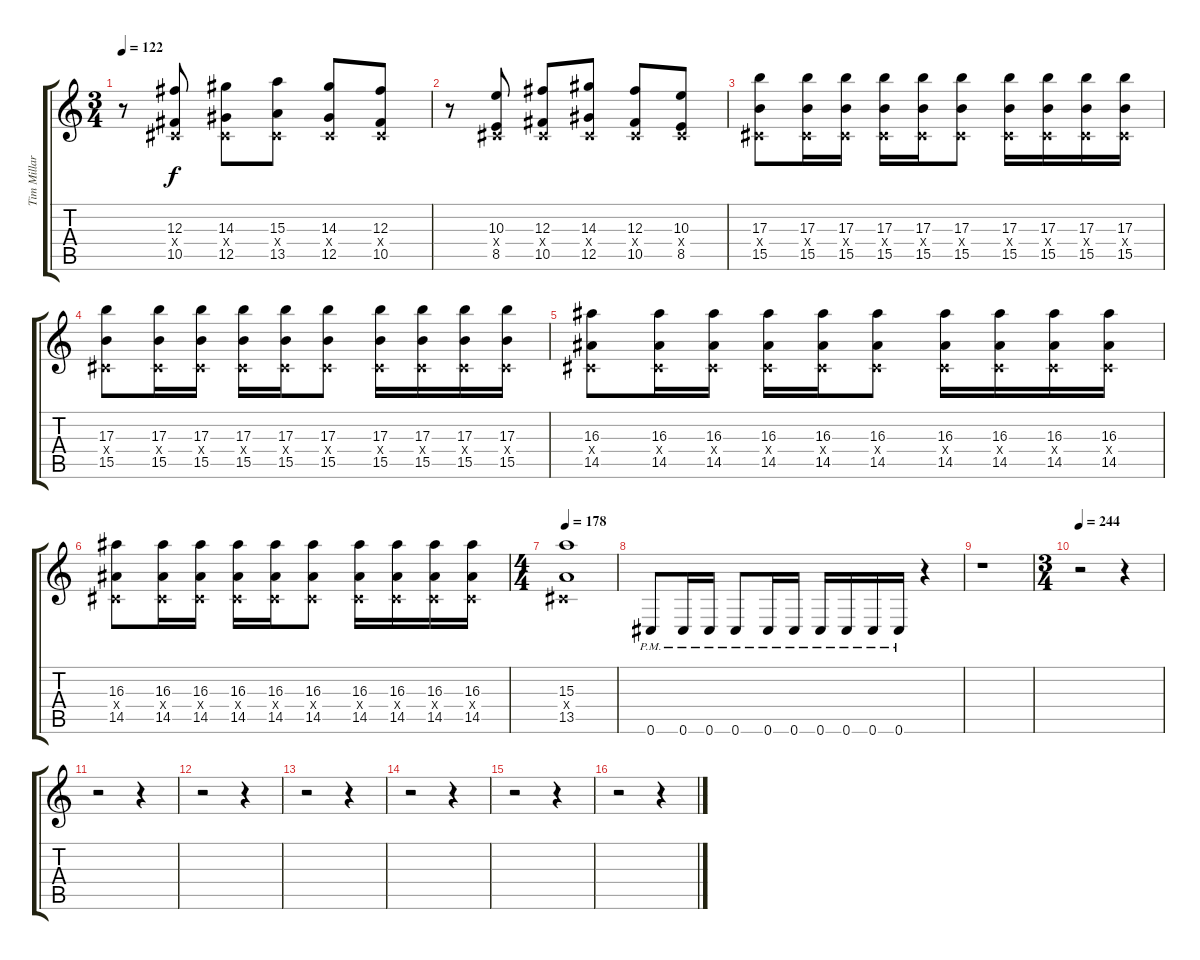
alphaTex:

\track ("Tim Millar" "Tim Millar") {instrument distortionguitar}
\staff {score tabs}
\tuning (Eb4 Bb3 Gb3 Db3 Ab2 Db2) {hide}
\ts (3 4)
\tempo 122
\clef g2
\ks c
r.8{dy f} (12.3 0.4{x} 10.5).8 (14.3 0.4{x} 12.5).8 (15.3 0.4{x} 13.5).8 (14.3 0.4{x} 12.5).8 (12.3 0.4{x} 10.5).8 |
r.8 (10.3 0.4{x} 8.5).8 (12.3 0.4{x} 10.5).8 (14.3 0.4{x} 12.5).8 (12.3 0.4{x} 10.5).8 (10.3 0.4{x} 8.5).8 |
(17.3 0.4{x} 15.5).8 (17.3 0.4{x} 15.5).16 (17.3 0.4{x} 15.5).16 (17.3 0.4{x} 15.5).16 (17.3 0.4{x} 15.5).16 (17.3 0.4{x} 15.5).8 (17.3 0.4{x} 15.5).16 (17.3 0.4{x} 15.5).16 (17.3 0.4{x} 15.5).16 (17.3 0.4{x} 15.5).16 |
(17.3 0.4{x} 15.5).8 (17.3 0.4{x} 15.5).16 (17.3 0.4{x} 15.5).16 (17.3 0.4{x} 15.5).16 (17.3 0.4{x} 15.5).16 (17.3 0.4{x} 15.5).8 (17.3 0.4{x} 15.5).16 (17.3 0.4{x} 15.5).16 (17.3 0.4{x} 15.5).16 (17.3 0.4{x} 15.5).16 |
(16.3 0.4{x} 14.5).8 (16.3 0.4{x} 14.5).16 (16.3 0.4{x} 14.5).16 (16.3 0.4{x} 14.5).16 (16.3 0.4{x} 14.5).16 (16.3 0.4{x} 14.5).8 (16.3 0.4{x} 14.5).16 (16.3 0.4{x} 14.5).16 (16.3 0.4{x} 14.5).16 (16.3 0.4{x} 14.5).16 |
(16.3 0.4{x} 14.5).8 (16.3 0.4{x} 14.5).16 (16.3 0.4{x} 14.5).16 (16.3 0.4{x} 14.5).16 (16.3 0.4{x} 14.5).16 (16.3 0.4{x} 14.5).8 (16.3 0.4{x} 14.5).16 (16.3 0.4{x} 14.5).16 (16.3 0.4{x} 14.5).16 (16.3 0.4{x} 14.5).16 |
\ts (4 4)
\tempo 178
(15.3 0.4{x} 13.5).1 |
0.6{pm}.8 0.6{pm}.16 0.6{pm}.16 0.6{pm}.8 0.6{pm}.16 0.6{pm}.16 0.6{pm}.16 0.6{pm}.16 0.6{pm}.16 0.6{pm}.16 r.4 |
r.1 |
\ts (3 4)
\tempo 244
r.2 r.4 |
r.2 r.4 |
r.2 r.4 |
r.2 r.4 |
r.2 r.4 |
r.2 r.4 |
r.2 r.4
